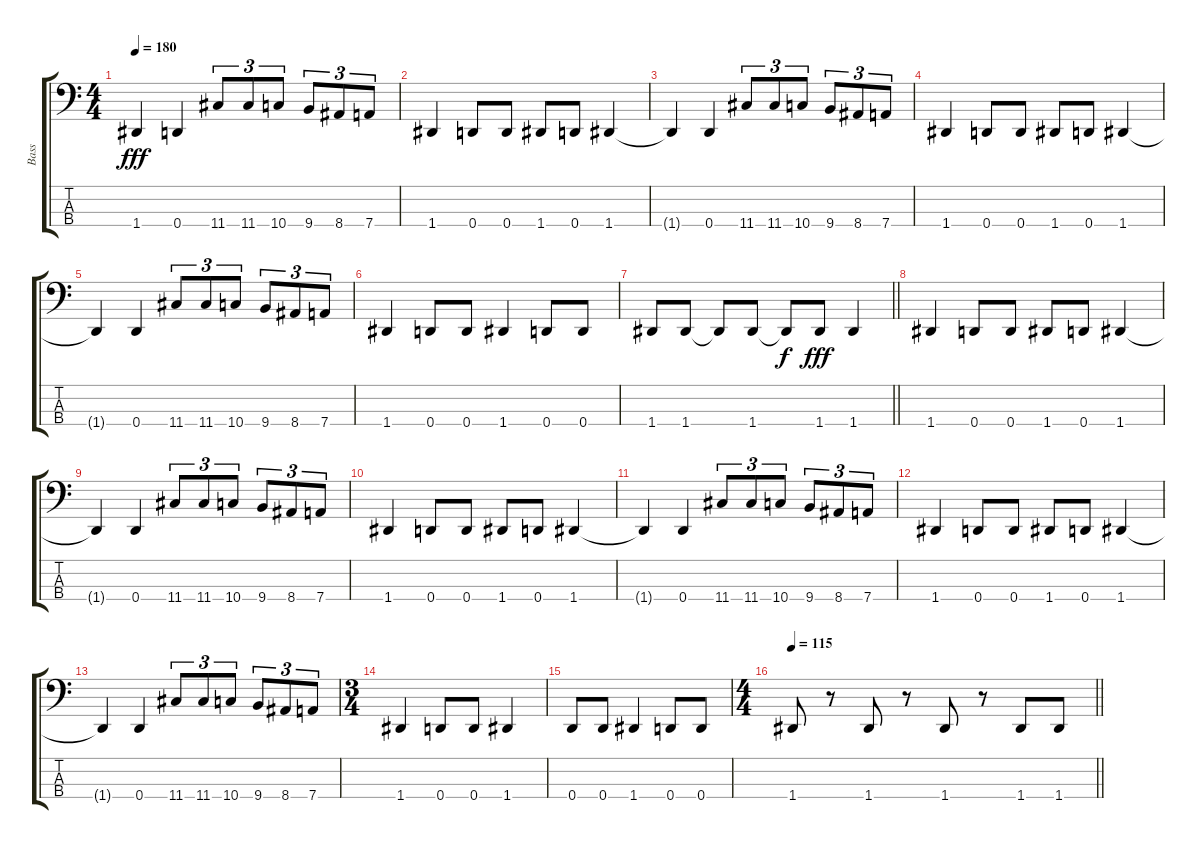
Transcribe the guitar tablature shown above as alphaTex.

\track ("Bass" "Bass") {instrument electricbasspick}
\staff {score tabs}
\tuning (F2 C2 G1 D1) {hide}
\ts (4 4)
\tempo 180
\clef f4
\ks c
1.4{t}.4{dy fff} 0.4.4 11.4.8{tu (3 2)} 11.4.8{tu (3 2)} 10.4.8{tu (3 2)} 9.4.8{tu (3 2)} 8.4.8{tu (3 2)} 7.4.8{tu (3 2)} |
1.4.4 0.4.8 0.4.8 1.4.8 0.4.8 1.4.4 |
1.4{t}.4 0.4.4 11.4.8{tu (3 2)} 11.4.8{tu (3 2)} 10.4.8{tu (3 2)} 9.4.8{tu (3 2)} 8.4.8{tu (3 2)} 7.4.8{tu (3 2)} |
1.4.4 0.4.8 0.4.8 1.4.8 0.4.8 1.4.4 |
1.4{t}.4 0.4.4 11.4.8{tu (3 2)} 11.4.8{tu (3 2)} 10.4.8{tu (3 2)} 9.4.8{tu (3 2)} 8.4.8{tu (3 2)} 7.4.8{tu (3 2)} |
1.4.4 0.4.8 0.4.8 1.4.4 0.4.8 0.4.8 |
\barLineRight lightlight
1.4.8 1.4.8 1.4{t}.8 1.4.8 1.4{t}.8{dy f} 1.4.8{dy fff} 1.4.4 |
1.4.4 0.4.8 0.4.8 1.4.8 0.4.8 1.4.4 |
1.4{t}.4 0.4.4 11.4.8{tu (3 2)} 11.4.8{tu (3 2)} 10.4.8{tu (3 2)} 9.4.8{tu (3 2)} 8.4.8{tu (3 2)} 7.4.8{tu (3 2)} |
1.4.4 0.4.8 0.4.8 1.4.8 0.4.8 1.4.4 |
1.4{t}.4 0.4.4 11.4.8{tu (3 2)} 11.4.8{tu (3 2)} 10.4.8{tu (3 2)} 9.4.8{tu (3 2)} 8.4.8{tu (3 2)} 7.4.8{tu (3 2)} |
1.4.4 0.4.8 0.4.8 1.4.8 0.4.8 1.4.4 |
1.4{t}.4 0.4.4 11.4.8{tu (3 2)} 11.4.8{tu (3 2)} 10.4.8{tu (3 2)} 9.4.8{tu (3 2)} 8.4.8{tu (3 2)} 7.4.8{tu (3 2)} |
\ts (3 4)
1.4.4 0.4.8 0.4.8 1.4.4 |
0.4.8 0.4.8 1.4.4 0.4.8 0.4.8 |
\ts (4 4)
\tempo 115
\barLineRight lightlight
1.4.8 r.8 1.4.8 r.8 1.4.8 r.8 1.4.8 1.4.8
